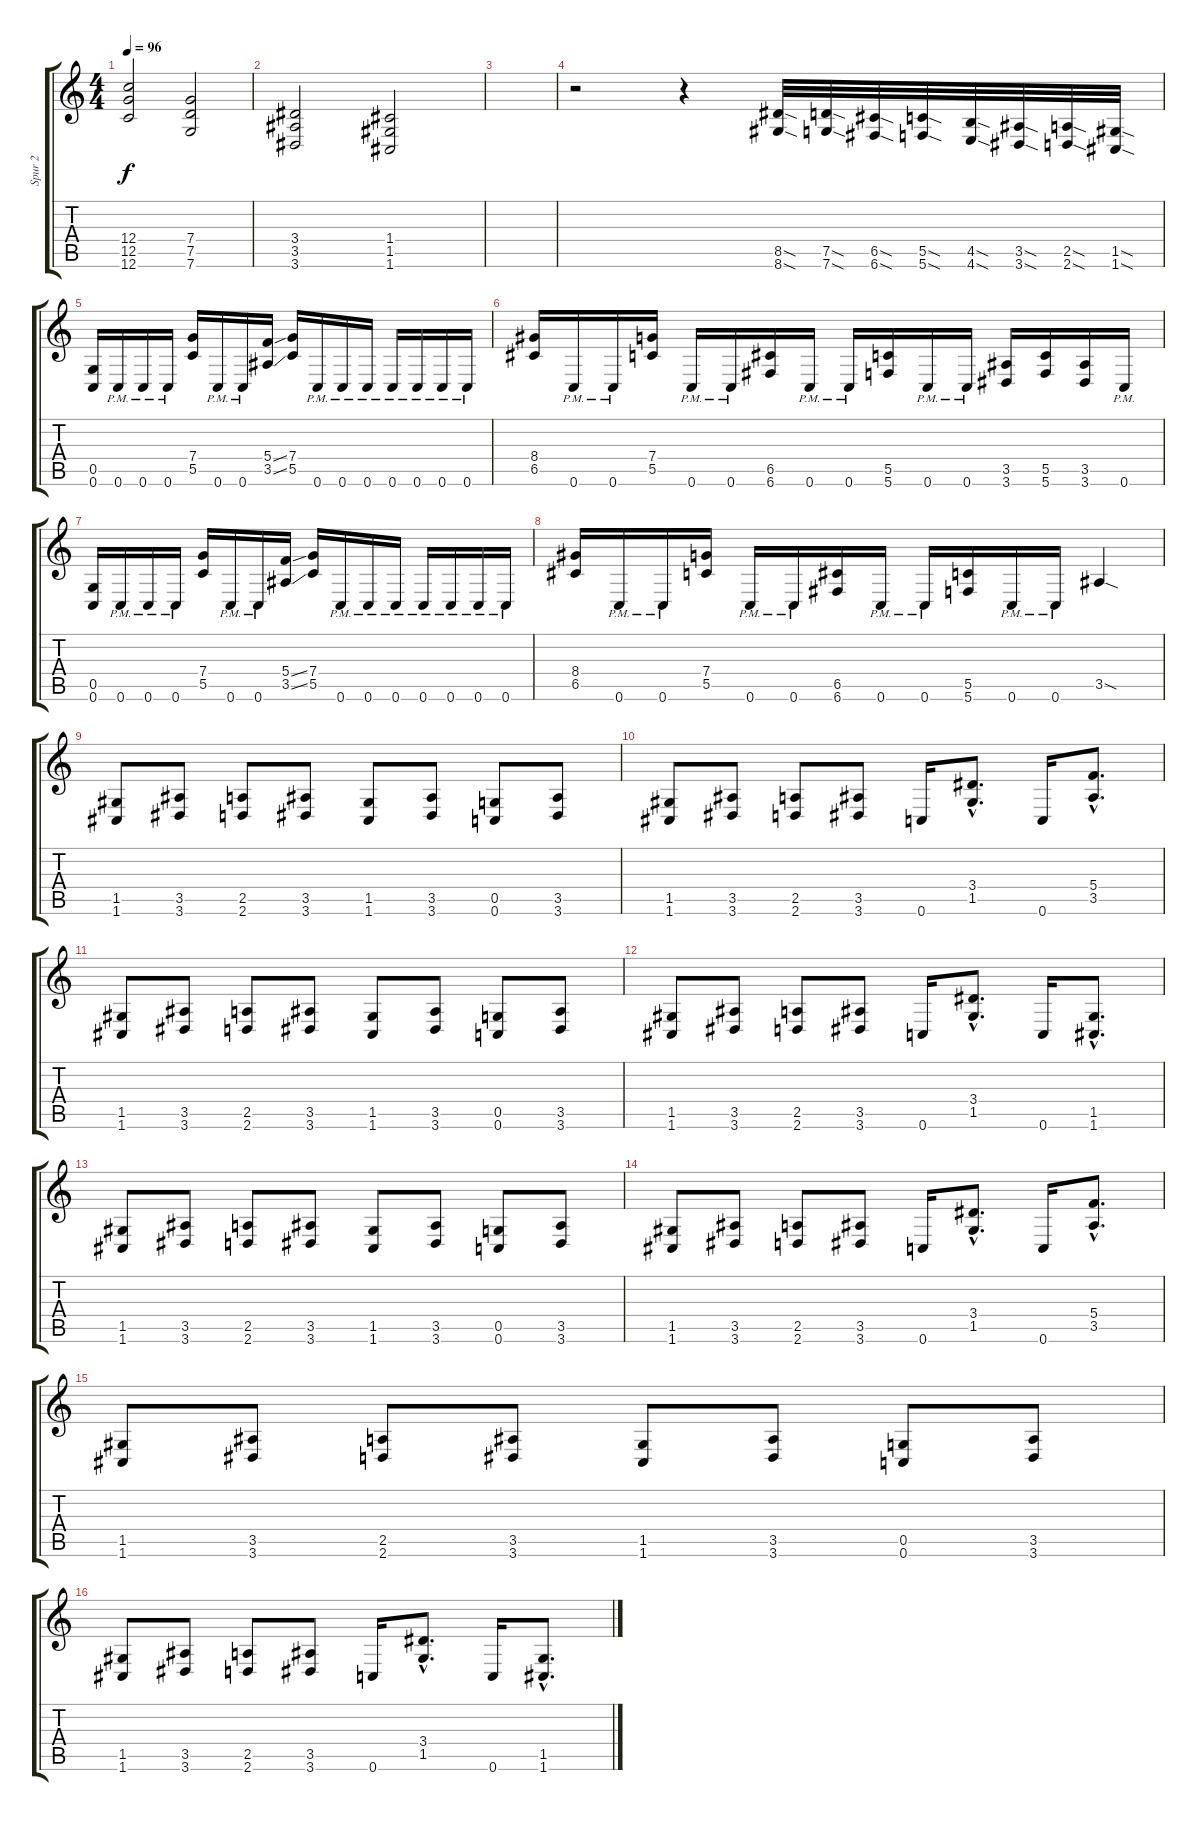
\track ("Spur 2" "Spur 2") {instrument distortionguitar}
\staff {score tabs}
\tuning (D4 A3 F3 C3 G2 C2) {hide}
\ts (4 4)
\tempo 96
\clef g2
\ks c
(12.4 12.5 12.6).2{dy f instrument distortionguitar} (7.4 7.5 7.6).2 |
(3.4 3.5 3.6).2 (1.4 1.5 1.6).2 |
|
r.2 r.4 (8.5{sod} 8.6{sod}).32{volume 16 instrument guitarfretnoise} (7.5{sod} 7.6{sod}).32 (6.5{sod} 6.6{sod}).32 (5.5{sod} 5.6{sod}).32 (4.5{sod} 4.6{sod}).32 (3.5{sod} 3.6{sod}).32 (2.5{sod} 2.6{sod}).32 (1.5{sod} 1.6{sod}).32 |
(0.5 0.6).16{volume 13 instrument distortionguitar} 0.6{pm}.16 0.6{pm}.16 0.6{pm}.16 (7.4 5.5).16 0.6{pm}.16 0.6{pm}.16 (5.4{ss} 3.5{ss}).16 (7.4 5.5).16 0.6{pm}.16 0.6{pm}.16 0.6{pm}.16 0.6{pm}.16 0.6{pm}.16 0.6{pm}.16 0.6{pm}.16 |
(8.4 6.5).16 0.6{pm}.16 0.6{pm}.16 (7.4 5.5).16 0.6{pm}.16 0.6{pm}.16 (6.5 6.6).16 0.6{pm}.16 0.6{pm}.16 (5.5 5.6).16 0.6{pm}.16 0.6{pm}.16 (3.5 3.6).16 (5.5 5.6).16 (3.5 3.6).16 0.6{pm}.16 |
(0.5 0.6).16 0.6{pm}.16 0.6{pm}.16 0.6{pm}.16 (7.4 5.5).16 0.6{pm}.16 0.6{pm}.16 (5.4{ss} 3.5{ss}).16 (7.4 5.5).16 0.6{pm}.16 0.6{pm}.16 0.6{pm}.16 0.6{pm}.16 0.6{pm}.16 0.6{pm}.16 0.6{pm}.16 |
(8.4 6.5).16 0.6{pm}.16 0.6{pm}.16 (7.4 5.5).16 0.6{pm}.16 0.6{pm}.16 (6.5 6.6).16 0.6{pm}.16 0.6{pm}.16 (5.5 5.6).16 0.6{pm}.16 0.6{pm}.16 3.5{sod}.4 |
(1.5 1.6).8 (3.5 3.6).8 (2.5 2.6).8 (3.5 3.6).8 (1.5 1.6).8 (3.5 3.6).8 (0.5 0.6).8 (3.5 3.6).8 |
(1.5 1.6).8 (3.5 3.6).8 (2.5 2.6).8 (3.5 3.6).8 0.6.16 (3.4{hac} 1.5{hac}).8{d} 0.6.16 (5.4{hac} 3.5{hac}).8{d} |
(1.5 1.6).8 (3.5 3.6).8 (2.5 2.6).8 (3.5 3.6).8 (1.5 1.6).8 (3.5 3.6).8 (0.5 0.6).8 (3.5 3.6).8 |
(1.5 1.6).8 (3.5 3.6).8 (2.5 2.6).8 (3.5 3.6).8 0.6.16 (3.4{hac} 1.5{hac}).8{d} 0.6.16 (1.5{hac} 1.6{hac}).8{d} |
(1.5 1.6).8 (3.5 3.6).8 (2.5 2.6).8 (3.5 3.6).8 (1.5 1.6).8 (3.5 3.6).8 (0.5 0.6).8 (3.5 3.6).8 |
(1.5 1.6).8 (3.5 3.6).8 (2.5 2.6).8 (3.5 3.6).8 0.6.16 (3.4{hac} 1.5{hac}).8{d} 0.6.16 (5.4{hac} 3.5{hac}).8{d} |
(1.5 1.6).8 (3.5 3.6).8 (2.5 2.6).8 (3.5 3.6).8 (1.5 1.6).8 (3.5 3.6).8 (0.5 0.6).8 (3.5 3.6).8 |
(1.5 1.6).8 (3.5 3.6).8 (2.5 2.6).8 (3.5 3.6).8 0.6.16 (3.4{hac} 1.5{hac}).8{d} 0.6.16 (1.5{hac} 1.6{hac}).8{d}
